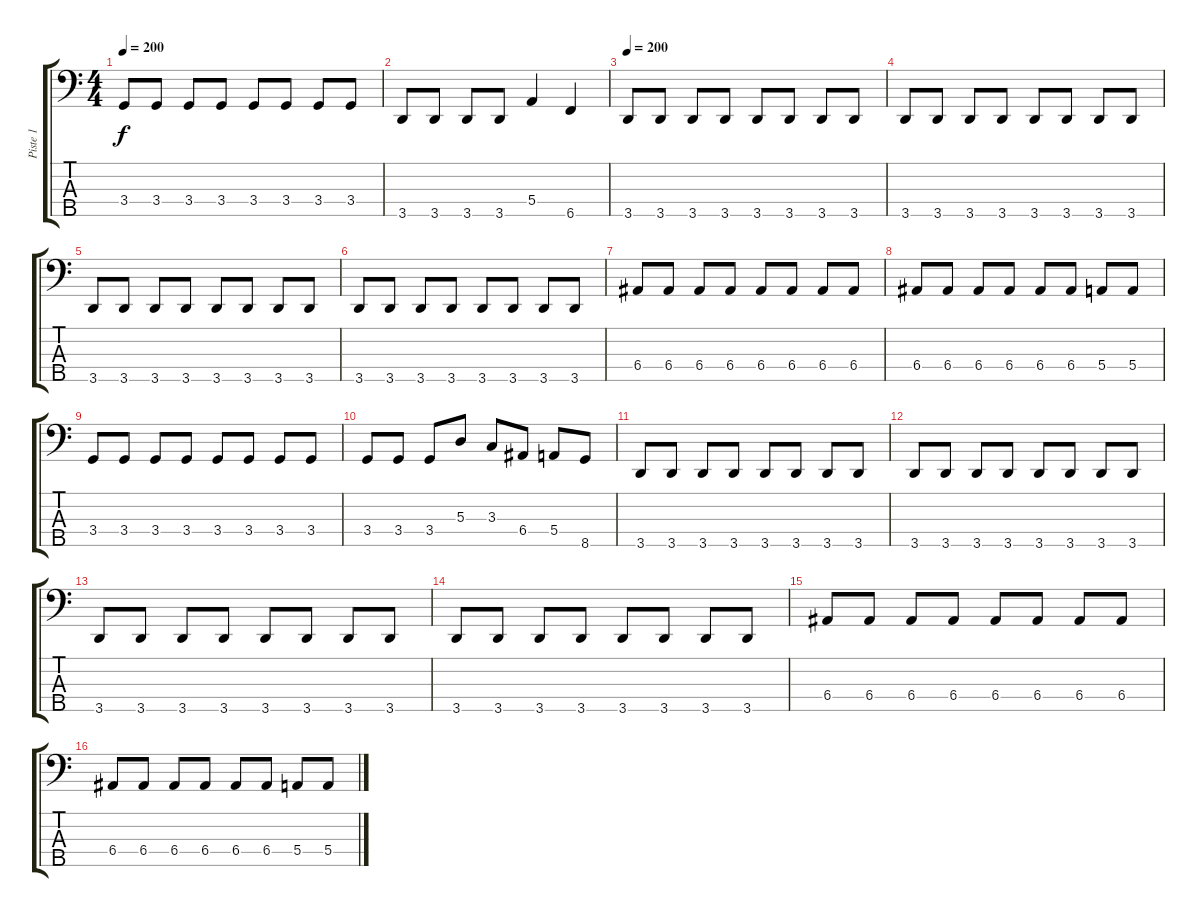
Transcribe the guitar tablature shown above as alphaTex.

\track ("Piste 1" "Piste 1") {instrument electricbasspick}
\staff {score tabs}
\tuning (G2 D2 A1 E1 B0) {hide}
\ts (4 4)
\tempo 200
\clef f4
\ks c
3.4.8{dy f} 3.4.8 3.4.8 3.4.8 3.4.8 3.4.8 3.4.8 3.4.8 |
3.5.8 3.5.8 3.5.8 3.5.8 5.4.4 6.5.4 |
\tempo 200
3.5.8 3.5.8 3.5.8 3.5.8 3.5.8 3.5.8 3.5.8 3.5.8 |
3.5.8 3.5.8 3.5.8 3.5.8 3.5.8 3.5.8 3.5.8 3.5.8 |
3.5.8 3.5.8 3.5.8 3.5.8 3.5.8 3.5.8 3.5.8 3.5.8 |
3.5.8 3.5.8 3.5.8 3.5.8 3.5.8 3.5.8 3.5.8 3.5.8 |
6.4.8 6.4.8 6.4.8 6.4.8 6.4.8 6.4.8 6.4.8 6.4.8 |
6.4.8 6.4.8 6.4.8 6.4.8 6.4.8 6.4.8 5.4.8 5.4.8 |
3.4.8 3.4.8 3.4.8 3.4.8 3.4.8 3.4.8 3.4.8 3.4.8 |
3.4.8 3.4.8 3.4.8 5.3.8 3.3.8 6.4.8 5.4.8 8.5.8 |
3.5.8 3.5.8 3.5.8 3.5.8 3.5.8 3.5.8 3.5.8 3.5.8 |
3.5.8 3.5.8 3.5.8 3.5.8 3.5.8 3.5.8 3.5.8 3.5.8 |
3.5.8 3.5.8 3.5.8 3.5.8 3.5.8 3.5.8 3.5.8 3.5.8 |
3.5.8 3.5.8 3.5.8 3.5.8 3.5.8 3.5.8 3.5.8 3.5.8 |
6.4.8 6.4.8 6.4.8 6.4.8 6.4.8 6.4.8 6.4.8 6.4.8 |
6.4.8 6.4.8 6.4.8 6.4.8 6.4.8 6.4.8 5.4.8 5.4.8
